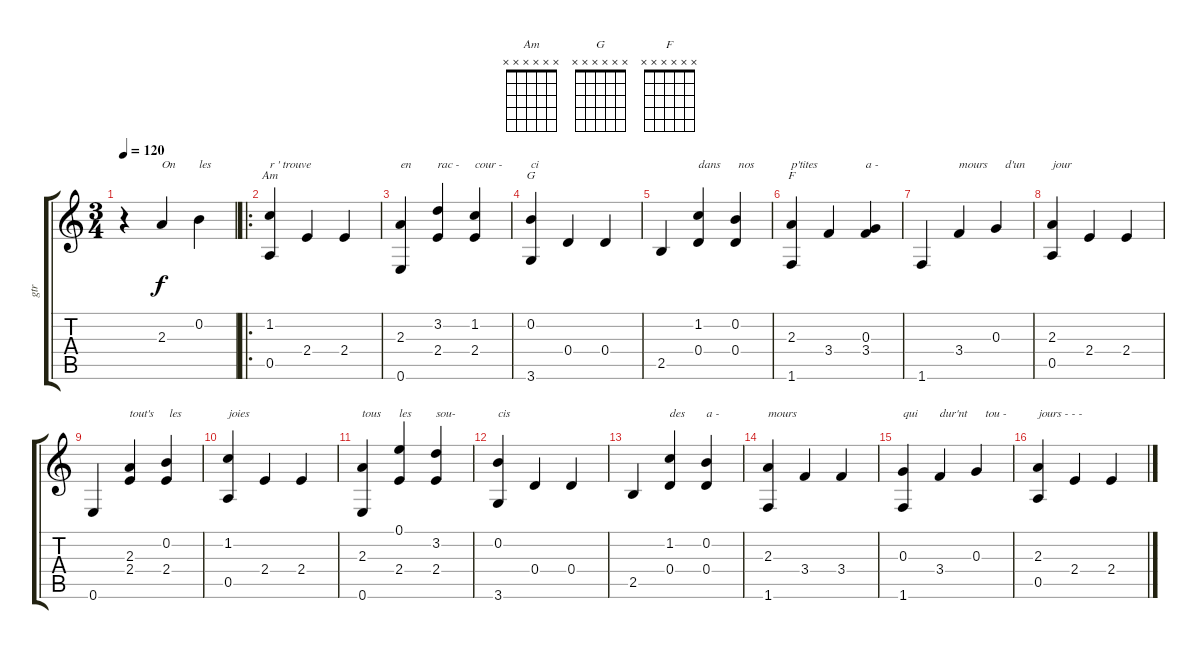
\track ("gtr" "gtr") {instrument acousticguitarnylon}
\staff {score tabs}
\tuning (E4 B3 G3 D3 A2 E2) {hide}
\chord ("Am" x x x x x x)
\chord ("G" x x x x x x)
\chord ("F" x x x x x x)
\ts (3 4)
\tempo 120
\clef g2
\ks c
r.4{dy f instrument acousticguitarnylon} 2.3.4{txt "On"} 0.2.4{txt "les"} |
\ro
(1.2 0.5).4{ch "Am" txt "r ' trouve"} 2.4.4 2.4.4 |
(2.3 0.6).4{txt "en"} (3.2 2.4).4{txt "rac -"} (1.2 2.4).4{txt "cour -"} |
(0.2 3.6).4{ch "G" txt "ci"} 0.4.4 0.4.4 |
2.5.4 (1.2 0.4).4{txt "dans"} (0.2 0.4).4{txt " nos"} |
(2.3 1.6).4{ch "F" txt "p'tites"} 3.4.4 (0.3 3.4).4{txt "a -"} |
1.6.4 3.4.4{txt "mours"} 0.3.4{txt "   d'un"} |
(2.3 0.5).4{txt "jour"} 2.4.4 2.4.4 |
0.6.4 (2.3 2.4).4{txt "tout's"} (0.2 2.4).4{txt " les"} |
(1.2 0.5).4{txt "joies"} 2.4.4 2.4.4 |
(2.3 0.6).4{txt "tous"} (0.1 2.4).4{txt "les"} (3.2 2.4).4{txt "sou-"} |
(0.2 3.6).4{txt "cis"} 0.4.4 0.4.4 |
2.5.4 (1.2 0.4).4{txt "des"} (0.2 0.4).4{txt "a -"} |
(2.3 1.6).4{txt "mours"} 3.4.4 3.4.4 |
(0.3 1.6).4{txt "qui"} 3.4.4{txt "dur'nt"} 0.3.4{txt "   tou -"} |
(2.3 0.5).4{txt "jours - - -"} 2.4.4 2.4.4
